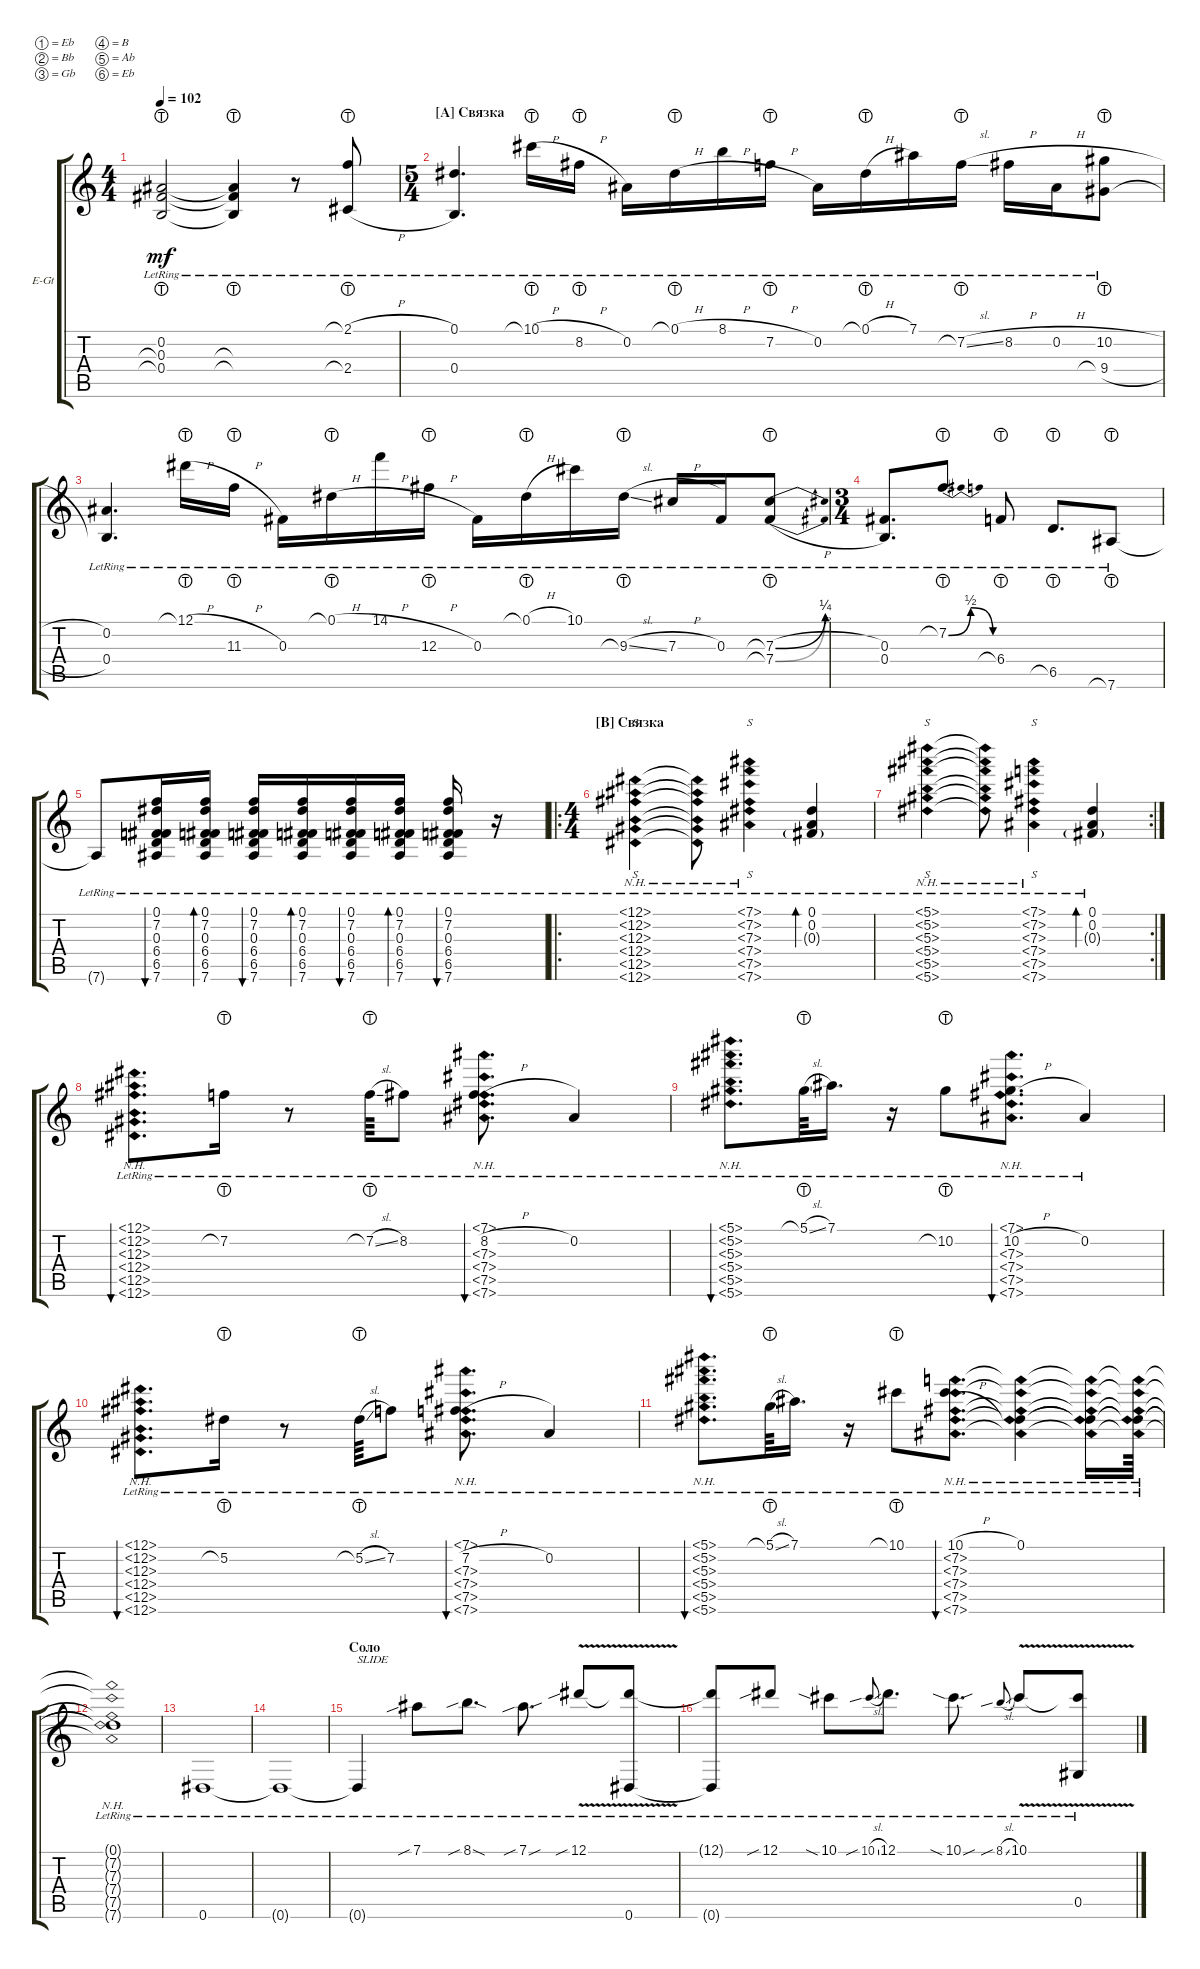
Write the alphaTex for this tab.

\defaultSystemsLayout 4
\bracketExtendMode groupsimilarinstruments
\firstSystemTrackNameOrientation horizontal
\otherSystemsTrackNameOrientation horizontal
\track ("Electric Guitar" "E-Gt") {instrument electricguitarclean}
\staff {score tabs}
\tuning (Eb4 Bb3 Gb3 B2 Ab2 Eb2)
\ts (4 4)
\tempo 102
\clef g2
\ks c
(0.2{lr t} 0.3{lht lr} 0.4{lht lr}).2{dy mf} (0.2{lr t} 0.3{lht lr t} 0.4{lht lr t}).4 r.8 (2.1{h lht lr} 2.4{h lht lr}).8 |
\ts (5 4)
\section ("A" "Связка")
(0.1{lr} 0.4{lr}).4{d} 10.1{h lht lr}.16 8.2{h lht lr}.16 0.2{lr}.16 0.1{h lht lr}.16 8.1{h lr}.16 7.2{h lht lr}.16 0.2{lr}.16 0.1{h lht lr}.16 7.1{lr}.16 7.2{sl lht lr}.16 8.2{h lr}.16 0.2{h lr}.16 (10.2{h lr} 9.4{h lht lr}).8 |
(0.2{lr} 0.4{lr}).4{d} 12.1{h lht lr}.16 11.3{h lht lr}.16 0.3{lr}.16 0.1{h lht lr}.16 14.1{h lr}.16 12.3{h lht lr}.16 0.3{lr}.16 0.1{h lht lr}.16 10.1{lr}.16 9.3{sl lht lr}.16 7.3{h lr}.16 0.3{lr}.16 (7.3{be (bend 0 0 13.2 1) h lht lr} 7.4{be (bend 0 0 13.2 1) h lht lr}).8 |
\ts (3 4)
(0.3{lr} 0.4{lr}).8{d} 7.2{be (bendrelease 0 0 10.799999999999999 2 18.599999999999998 2 30 0) lht lr}.8{d} 6.4{lht lr}.8 6.5{lht lr}.8{d} 7.6{lht lr}.8 |
7.6{lr t}.8 (0.1{lr} 7.2{lr} 0.3{lr} 6.5{lr} 6.4{lr} 7.6{lr}).16{bu 30} (0.1{lr} 7.2{lr} 0.3{lr} 6.5{lr} 6.4{lr} 7.6{lr}).16{bd 30} (0.1{lr} 7.2{lr} 0.3{lr} 6.5{lr} 6.4{lr} 7.6{lr}).16{bu 30} (0.1{lr} 7.2{lr} 0.3{lr} 6.5{lr} 6.4{lr} 7.6{lr}).16{bd 30} (0.1{lr} 7.2{lr} 0.3{lr} 6.5{lr} 6.4{lr} 7.6{lr}).16{bu 30} (0.1{lr} 7.2{lr} 0.3{lr} 6.5{lr} 6.4{lr} 7.6{lr}).16{bd 30} (0.1{lr} 7.2{lr} 0.3{lr} 6.5{lr} 6.4{lr} 7.6{lr}).16{bu 30} r.16 |
\ro
\ts (4 4)
\section ("B" "Связка")
(12.1{nh lr} 12.3{nh lr} 12.2{nh lr} 12.4{nh lr} 12.5{nh lr} 12.6{nh lr}).4{s} (12.1{nh lr t} 12.2{nh lr t} 12.3{nh lr t} 12.4{nh lr t} 12.5{nh lr t} 12.6{nh lr t}).8 (7.1{nh lr} 7.2{nh lr} 7.4{nh lr} 7.5{nh lr} 7.6{nh lr} 7.3{nh lr}).4{s} (0.1{lr} 0.2{lr} 0.3{g lr}).4{bd 30} |
\rc 2
(5.1{nh lr} 5.2{nh lr} 5.3{nh lr} 5.4{nh lr} 5.5{nh lr} 5.6{nh lr}).4{s} (5.1{nh lr t} 5.2{nh lr t} 5.3{nh lr t} 5.4{nh lr t} 5.5{nh lr t} 5.6{nh lr t}).8 (7.1{nh lr} 7.2{nh lr} 7.4{nh lr} 7.5{nh lr} 7.6{nh lr} 7.3{nh lr}).4{s} (0.1{lr} 0.2{lr} 0.3{g lr}).4{bd 30} |
(12.1{nh lr} 12.2{nh lr} 12.3{nh lr} 12.4{nh lr} 12.5{nh lr} 12.6{nh lr}).8{d bu 30} 7.2{lht lr}.16 r.8 7.2{sl lht lr}.64 8.2{lr}.8 (7.6{nh lr} 7.5{nh lr} 7.4{nh lr} 7.3{nh lr} 8.2{h lr} 7.1{nh lr}).8{d bu 30} 0.2{lr}.4 |
(5.1{nh lr} 5.2{nh lr} 5.3{nh lr} 5.4{nh lr} 5.5{nh lr} 5.6{nh lr}).8{d bu 30} 5.1{sl lht lr}.64 7.1{lr}.16{d} r.16 10.2{lht lr}.8 (7.6{nh lr} 7.5{nh lr} 7.4{nh lr} 7.3{nh lr} 10.2{h lr} 7.1{nh lr}).8{d bu 30} 0.2{lr}.4 |
(12.1{nh lr} 12.2{nh lr} 12.3{nh lr} 12.4{nh lr} 12.5{nh lr} 12.6{nh lr}).8{d bu 30} 5.2{lht lr}.16 r.8 5.2{sl lht lr}.64 7.2{lr}.8 (7.6{nh lr} 7.5{nh lr} 7.4{nh lr} 7.3{nh lr} 7.2{h lr} 7.1{nh lr}).8{d bu 30} 0.2{lr}.4 |
(5.1{nh lr} 5.2{nh lr} 5.3{nh lr} 5.4{nh lr} 5.5{nh lr} 5.6{nh lr}).8{d bu 30} 5.1{sl lht lr}.64 7.1{lr}.16{d} r.16 10.1{lht lr}.8 (7.6{nh lr} 7.5{nh lr} 7.4{nh lr} 7.3{nh lr} 10.1{h lr} 7.2{nh lr}).8{d bu 30} (0.1{lr} 7.2{nh lr t} 7.3{nh lr t} 7.4{nh lr t} 7.5{nh lr t} 7.6{nh lr t}).4 (0.1{lr t} 7.2{nh lr t} 7.3{nh lr t} 7.4{nh lr t} 7.5{nh lr t} 7.6{nh lr t}).16 (0.1{lr t} 7.2{nh lr t} 7.3{nh lr t} 7.4{nh lr t} 7.5{nh lr t} 7.6{nh lr t}).64 |
(0.1{lr t} 7.2{nh lr t} 7.3{nh lr t} 7.4{nh lr t} 7.5{nh lr t} 7.6{nh lr t}).1 |
0.6{lr}.1 |
0.6{lr t}.1 |
\section ("" "Соло")
0.6{lr t}.4{txt "SLIDE"} 7.1{sib lr}.8 8.1{sib sod lr}.8{d} 7.1{sib sou lr}.8{d} 12.1{v sib lr}.8 (0.6{lr} 12.1{lr t}).8 |
(12.1{lr t} 0.6{lr t}).8 12.1{sib lr}.8 10.1{sia lr}.8 10.1{sib sl lr}.8{gr onbeat} 12.1{lr}.8{d} 10.1{sia sou lr}.8{d} 8.1{sib sl lr}.8{gr onbeat} 10.1{v lr}.8 (0.5{lr} 10.1{lr t}).8
